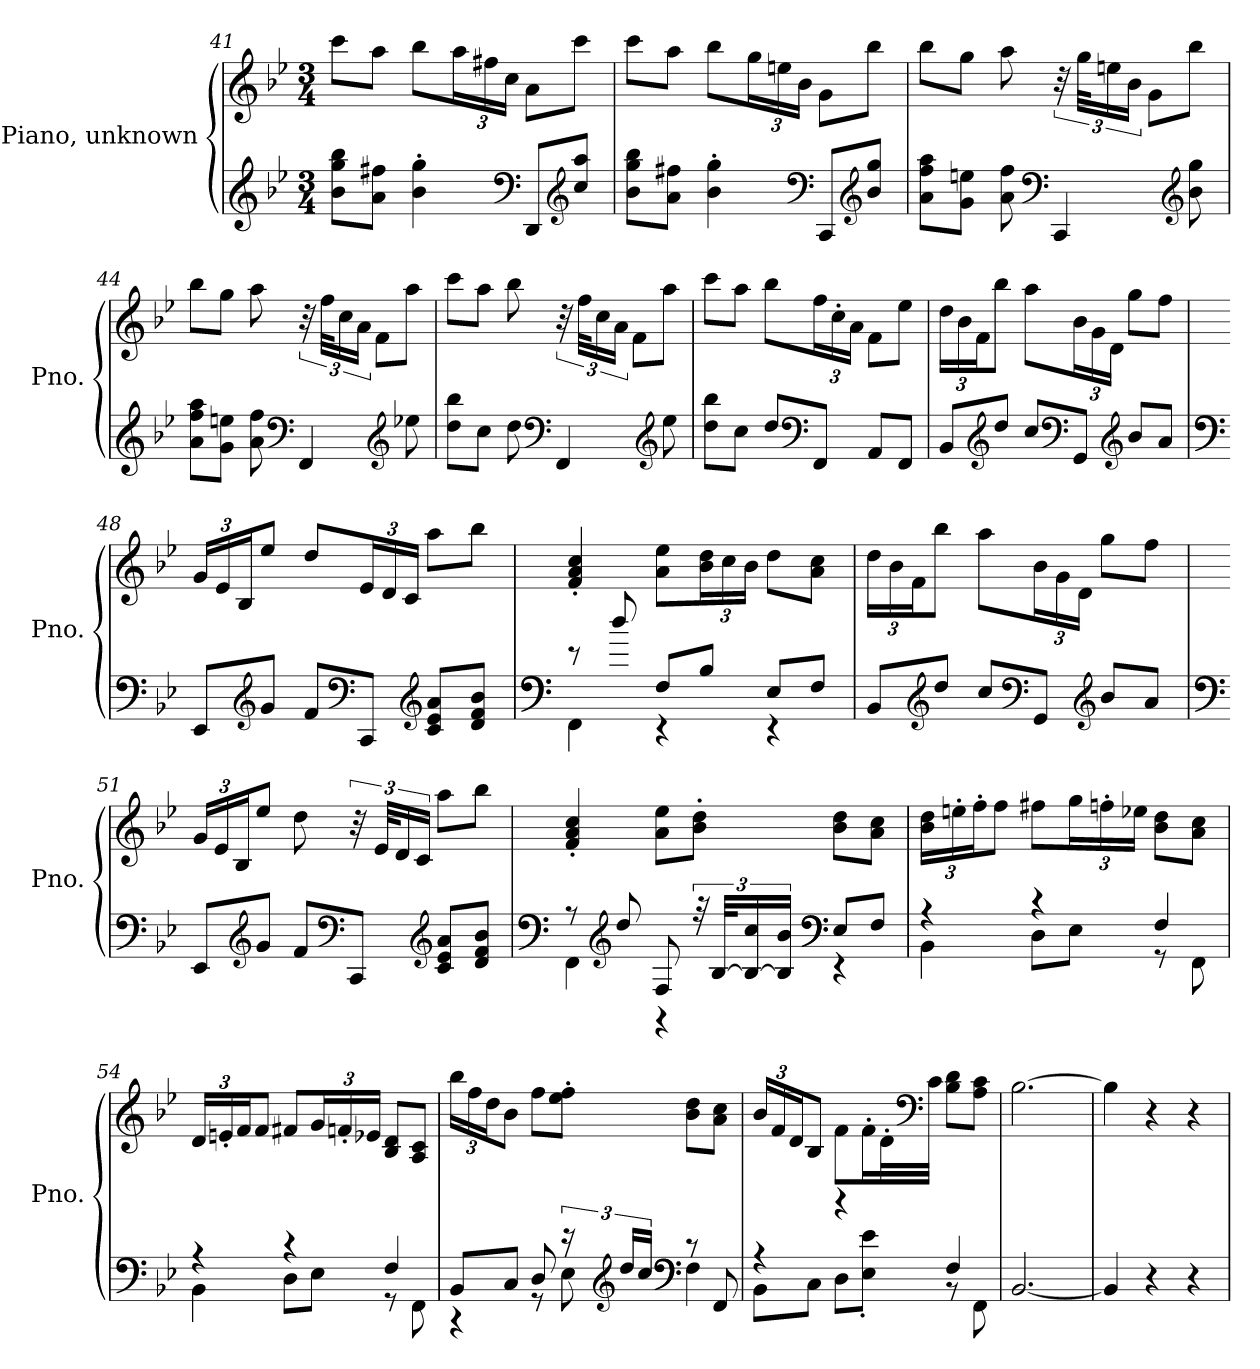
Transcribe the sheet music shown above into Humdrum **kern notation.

**kern	**kern
*part1	*part1
*staff2	*staff1
*I"Piano, unknown	*
*I'Pno.	*
*clefG2	*clefG2
*k[b-e-]	*k[b-e-]
*M3/4	*M3/4
=41	=41
8b-\ 8gg\ 8bb-\L	8ccc\L
8a\ 8ff#X\J	8aa\J
4b-\' 4gg\'	8bb-\L
*	*Xbrackettup
.	24aa\L
.	24ff#X\
.	24cc\JJ
*clefF4	*
8DD/L	8a\L
*clefG2	*
8cc/ 8aa/J	8ccc\J
=42	=42
8b-\ 8gg\ 8bb-\L	8ccc\L
8a\ 8ff#X\J	8aa\J
4b-\' 4gg\'	8bb-\L
.	24gg\L
.	24een\
.	24b-\JJ
*clefF4	*
8CC/L	8g\L
*clefG2	*
8b-/ 8gg/J	8bb-\J
!!LO:LB:g=z
=43	=43
8a\ 8ff\ 8aa\L	8bb-\L
8g\ 8een\J	8gg\J
8a\ 8ff\	8aa\
*clefF4	*
*	*brackettup
4CC/	48r
.	48gg\KLL
.	24een\
.	24b-\JJ
.	8g\L
*clefG2	*
8b-\ 8gg\	8bb-\J
=44	=44
8a\ 8ff\ 8aa\L	8bb-\L
8g\ 8een\J	8gg\J
8a\ 8ff\	8aa\
*clefF4	*
4FF/	48r
.	48ff\KLL
.	24cc\
.	24a\JJ
.	8f\L
*clefG2	*
8ee-X\	8aa\J
=45	=45
8dd\ 8bb-\L	8ccc\L
8cc\J	8aa\J
8dd\	8bb-\
*clefF4	*
4FF/	48r
.	48ff\KLL
.	24cc\
.	24a\JJ
.	8f\L
*clefG2	*
8ee-\	8aa\J
!!LO:LB:g=z
=46	=46
8dd\ 8bb-\L	8ccc\L
8cc\J	8aa\J
8dd/L	8bb-\L
*clefF4	*
*	*Xbrackettup
8FF/J	24ff\L
.	24cc'\
.	24a\JJ
8AA/L	8f\L
8FF/J	8ee-\J
=47	=47
8BB-/L	24dd\LL
.	24b-\
.	24f\J
*clefG2	*
8dd/J	8bb-\J
8cc/L	8aa\L
*clefF4	*
8GG/J	24b-\L
.	24g\
.	24d\JJ
*clefG2	*
8b-/L	8gg\L
8a/J	8ff\J
=48	=48
*clefF4	*
8EE-/L	24g/LL
.	24e-/
.	24B-/J
*clefG2	*
8g/J	8ee-/J
8f/L	8dd/L
*clefF4	*
8CC/J	24e-/L
.	24d/
.	24c/JJ
*clefG2	*
8c/ 8e-/ 8a/L	8aa\L
8d/ 8f/ 8b-/J	8bb-\J
!!LO:LB:g=z
=49	=49
*clefF4	*
*^	*
8r	4FF\	4f/' 4a/' 4cc/'
8dd/	.	.
8F/L	4r	8a\ 8ee-\L
8B-/J	.	24b-\ 24dd\L
.	.	24cc\
.	.	24b-\JJ
8E-/L	4r	8dd\L
8F/J	.	8a\ 8cc\J
*v	*v	*
=50	=50
8BB-/L	24dd\LL
.	24b-\
.	24f\J
*clefG2	*
8dd/J	8bb-\J
8cc/L	8aa\L
*clefF4	*
8GG/J	24b-\L
.	24g\
.	24d\JJ
*clefG2	*
8b-/L	8gg\L
8a/J	8ff\J
=51	=51
*clefF4	*
8EE-/L	24g/LL
.	24e-/
.	24B-/J
*clefG2	*
8g/J	8ee-/J
8f/L	8dd\
*clefF4	*
*	*brackettup
8CC/J	48r
.	48e-/KLL
.	24d/
.	24c/JJ
*clefG2	*
8c/ 8e-/ 8a/L	8aa\L
8d/ 8f/ 8b-/J	8bb-\J
!!LO:PB:g=z
=52	=52
*clefF4	*
*^	*
8r	4FF\	4f/' 4a/' 4cc/'
*clefG2	*	*
8dd/	.	.
8F/	4r	8a\ 8ee-\L
48r	.	8b-\' 8dd\'J
[48B-/KLL	.	.
24B-/_ 24cc/	.	.
24B-/] 24b-/JJ	.	.
*clefF4	*	*
8E-/L	4r	8b-\ 8dd\L
8F/J	.	8a\ 8cc\J
=53	=53	=53
*	*	*Xbrackettup
4r	4BB-\	24b-\ 24dd\LL
.	.	24een'\
.	.	24ff'\J
.	.	8ff\J
4r	8D\L	8ff#X\L
.	8E-\J	24gg\L
.	.	24ffn'\
.	.	24ee-X\JJ
4F/	8r	8b-\ 8dd\L
.	8FF\	8a\ 8cc\J
=54	=54	=54
4r	4BB-\	24d/LL
.	.	24en'/
.	.	24f/J
.	.	8f/J
4r	8D\L	8f#X/L
.	8E-\J	24g/L
.	.	24fn'/
.	.	24e-X/JJ
4F/	8r	8B-/ 8d/L
.	8FF\	8A/ 8c/J
!!LO:LB:g=z
=55	=55	=55
8BB-/L	4r	24bb-\LL
.	.	24ff\
.	.	24dd\J
8C/J	.	8b-\J
8D/	8r	8ff\L
24r	8E-\	8ee-\' 8ff\'J
*clefG2	*	*
24dd/LL	.	.
24cc/JJ	.	.
*clefF4	*	*
8r	4F\	8b-\ 8dd\L
8FF/	.	8a\ 8cc\J
=56	=56	=56
4r	8BB-\L	24b-/LL
.	.	24f/
.	.	24d/J
.	8C\J	8B-/J
4r	8D\L	8f\L
.	8E-\' 8e-\'J	16f'\L
.	.	32d'\L
*	*	*clefF4
.	.	32c\JJJ
4F/	8r	8B-\ 8d\L
.	8FF\	8A\ 8c\J
*v	*v	*
=57	=57
[2.BB-/	[2.B-\
=58	=58
4BB-/]	4B-\]
4r	4r
4r	4r
=	=
*-	*-
